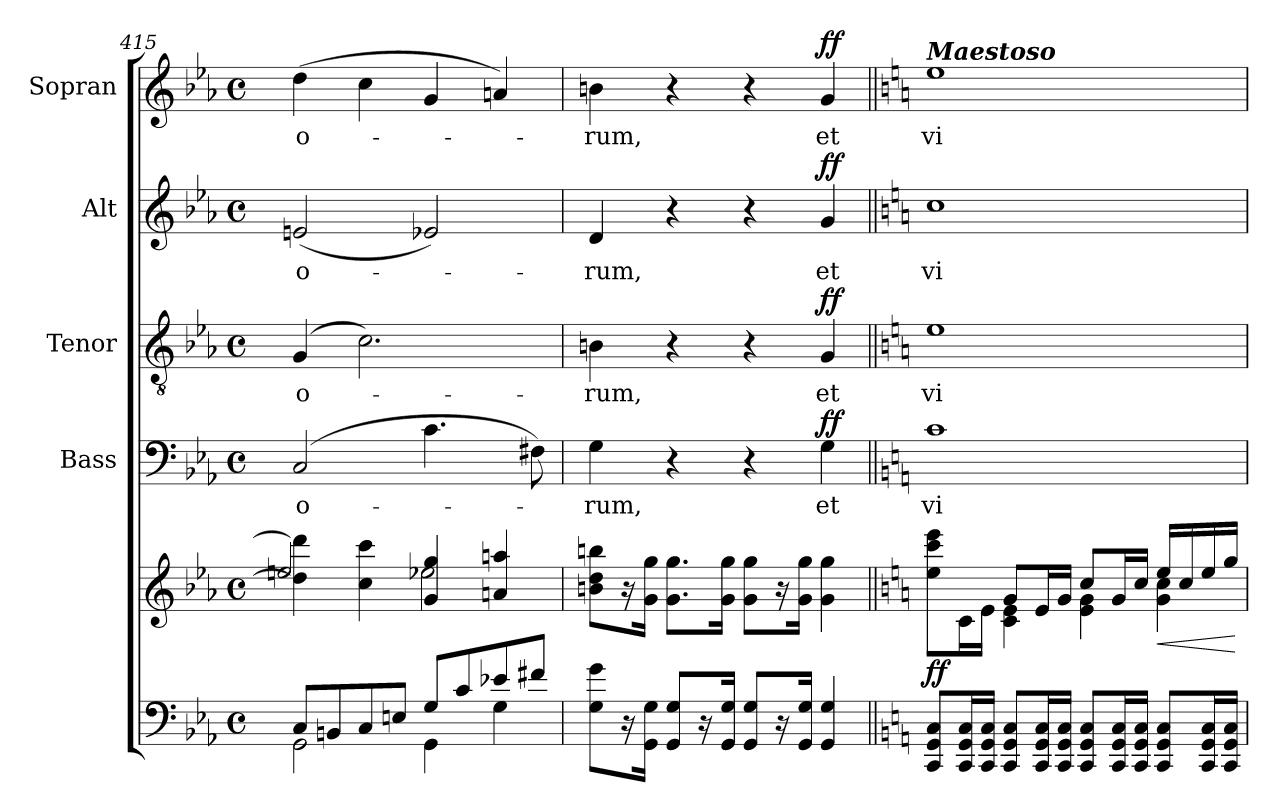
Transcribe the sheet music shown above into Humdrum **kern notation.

**kern	**kern	**dynam	**kern	**text	**dynam	**kern	**text	**dynam	**kern	**text	**dynam	**kern	**text	**dynam
*part5	*part5	*part5	*part4	*part4	*part4	*part3	*part3	*part3	*part2	*part2	*part2	*part1	*part1	*part1
*staff6	*staff5	*staff5/6	*staff4	*staff4	*staff4	*staff3	*staff3	*staff3	*staff2	*staff2	*staff2	*staff1	*staff1	*staff1
*	*	*	*I"Bass	*	*	*I"Tenor	*	*	*I"Alt	*	*	*I"Sopran	*	*
*	*	*	*I'B.	*	*	*I'T.	*	*	*I'A.	*	*	*I'S.	*	*
*clefF4	*clefG2	*	*clefF4	*	*	*clefGv2	*	*	*clefG2	*	*	*clefG2	*	*
*k[b-e-a-]	*k[b-e-a-]	*	*k[b-e-a-]	*	*	*k[b-e-a-]	*	*	*k[b-e-a-]	*	*	*k[b-e-a-]	*	*
*E-:	*E-:	*	*E-:	*	*	*E-:	*	*	*E-:	*	*	*E-:	*	*
*M4/4	*M4/4	*	*M4/4	*	*	*M4/4	*	*	*M4/4	*	*	*M4/4	*	*
*met(c)	*met(c)	*	*met(c)	*	*	*met(c)	*	*	*met(c)	*	*	*met(c)	*	*
=415	=415	=415	=415	=415	=415	=415	=415	=415	=415	=415	=415	=415	=415	=415
*^	*^	*	*	*	*	*	*	*	*	*	*	*	*	*
!	!	!	!	!	!	!LO:LY:b	!	!	!LO:LY:b	!	!	!LO:LY:b	!	!	!LO:LY:b	!
8C/L	2GG\	4dd\] 4ddd\]	2een/	.	(2C/	-o-	.	(4G/	-o-	.	(<2en/	-o-	.	(>4dd\	-o-	.
8BBn/	.	.	.	.	.	.	.	.	.	.	.	.	.	.	.	.
8C/	.	4cc\ 4ccc\	.	.	.	.	.	2.c\)	.	.	.	.	.	4cc\	.	.
8En/J	.	.	.	.	.	.	.	.	.	.	.	.	.	.	.	.
8G/L	4GG\	4g/ 4gg/	2ee-X\	.	4.c\	.	.	.	.	.	2e-X/)	.	.	4g/	.	.
8c/	.	.	.	.	.	.	.	.	.	.	.	.	.	.	.	.
8e-X/	4G\	4an/ 4aan/	.	.	.	.	.	.	.	.	.	.	.	4an/)	.	.
8f#X/J	.	.	.	.	8F#X\)	.	.	.	.	.	.	.	.	.	.	.
*v	*v	*	*	*	*	*	*	*	*	*	*	*	*	*	*	*
*	*v	*v	*	*	*	*	*	*	*	*	*	*	*	*	*
=416	=416	=416	=416	=416	=416	=416	=416	=416	=416	=416	=416	=416	=416	=416
!	!	!	!	!LO:LY:b	!	!	!LO:LY:b	!	!	!LO:LY:b	!	!	!LO:LY:b	!
8G\ 8g\L	8bn\ 8dd\ 8bbn\L	.	4G\	-rum,	.	4Bn\	-rum,	.	4d/	-rum,	.	4bn\	-rum,	.
16r	16r	.	.	.	.	.	.	.	.	.	.	.	.	.
16GG\ 16G\Jk	16g\ 16gg\Jk	.	.	.	.	.	.	.	.	.	.	.	.	.
8GG/ 8G/L	8.g\ 8.gg\L	.	4r	.	.	4r	.	.	4r	.	.	4r	.	.
16r	.	.	.	.	.	.	.	.	.	.	.	.	.	.
16GG/ 16G/Jk	16g\ 16gg\Jk	.	.	.	.	.	.	.	.	.	.	.	.	.
8GG/ 8G/L	8g\ 8gg\L	.	4r	.	.	4r	.	.	4r	.	.	4r	.	.
16r	16r	.	.	.	.	.	.	.	.	.	.	.	.	.
16GG/ 16G/Jk	16g\ 16gg\Jk	.	.	.	.	.	.	.	.	.	.	.	.	.
!	!	!	!	!LO:LY:b	!LO:DY:a	!	!LO:LY:b	!LO:DY:a	!	!LO:LY:b	!LO:DY:a	!	!LO:LY:b	!LO:DY:a
4GG/ 4G/	4g\ 4gg\	.	4G\	et	ff	4G/	et	ff	4g/	et	ff	4g/	et	ff
!!LO:PB:g=z
=417||	=417||	=417||	=417||	=417||	=417||	=417||	=417||	=417||	=417||	=417||	=417||	=417||	=417||	=417||
*k[]	*k[]	*	*k[]	*	*	*k[]	*	*	*k[]	*	*	*k[]	*	*
*C:	*C:	*	*C:	*	*	*C:	*	*	*C:	*	*	*C:	*	*
*	*^	*	*	*	*	*	*	*	*	*	*	*	*	*
!	!	!	!	!	!	!	!	!	!	!	!	!	!LO:TX:a:Bi:t=Maestoso	!	!
!	!	!	!LO:DY:b	!	!LO:LY:b	!	!	!LO:LY:b	!	!	!LO:LY:b	!	!	!LO:LY:b	!
8CC/ 8GG/ 8C/L	8ee\ 8ccc\ 8eee\L	4ryy	ff	1c	vi-	.	1e	vi-	.	1cc	vi-	.	1ee	vi-	.
16CC/ 16GG/ 16C/L	16c\L	.	.	.	.	.	.	.	.	.	.	.	.	.	.
16CC/ 16GG/ 16C/JJ	16e\JJ	.	.	.	.	.	.	.	.	.	.	.	.	.	.
8CC/ 8GG/ 8C/L	8g/L	4c\ 4e\	.	.	.	.	.	.	.	.	.	.	.	.	.
16CC/ 16GG/ 16C/L	16e/L	.	.	.	.	.	.	.	.	.	.	.	.	.	.
16CC/ 16GG/ 16C/JJ	16g/JJ	.	.	.	.	.	.	.	.	.	.	.	.	.	.
8CC/ 8GG/ 8C/L	8cc/L	4e\ 4g\	.	.	.	.	.	.	.	.	.	.	.	.	.
16CC/ 16GG/ 16C/L	16g/L	.	.	.	.	.	.	.	.	.	.	.	.	.	.
16CC/ 16GG/ 16C/JJ	16cc/JJ	.	.	.	.	.	.	.	.	.	.	.	.	.	.
!	!	!	!LO:HP:b	!	!	!	!	!	!	!	!	!	!	!	!
8CC/ 8GG/ 8C/L	16ee/LL	4g\ 4cc\	<	.	.	.	.	.	.	.	.	.	.	.	.
.	16cc/	.	.	.	.	.	.	.	.	.	.	.	.	.	.
16CC/ 16GG/ 16C/L	16ee/	.	.	.	.	.	.	.	.	.	.	.	.	.	.
16CC/ 16GG/ 16C/JJ	16gg/JJ	.	.	.	.	.	.	.	.	.	.	.	.	.	.
*	*v	*v	*	*	*	*	*	*	*	*	*	*	*	*	*
.	.	[	.	.	.	.	.	.	.	.	.	.	.	.
=	=	=	=	=	=	=	=	=	=	=	=	=	=	=
*-	*-	*-	*-	*-	*-	*-	*-	*-	*-	*-	*-	*-	*-	*-
